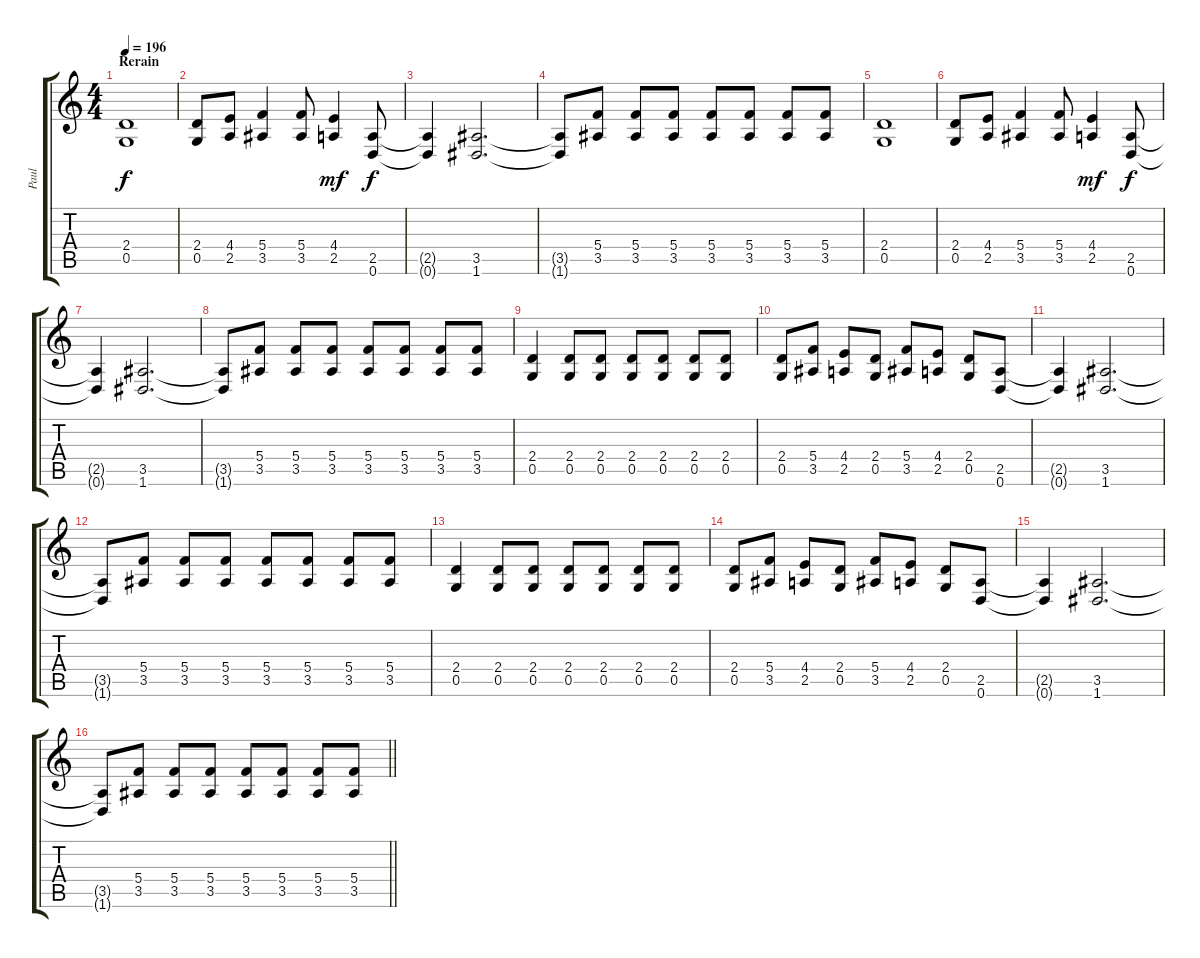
\track ("Paul" "Paul") {instrument distortionguitar}
\staff {score tabs}
\tuning (D4 A3 F3 C3 G2 D2) {hide}
\ts (4 4)
\section ("" "Rerain")
\tempo 196
\clef g2
\ks c
(2.4 0.5).1{dy f} |
(2.4 0.5).8 (4.4 2.5).8 (5.4 3.5).4 (5.4 3.5).8 (4.4 2.5).4{dy mf} (2.5 0.6).8{dy f} |
(2.5{t} 0.6{t}).4 (3.5 1.6).2{d} |
(3.5{t} 1.6{t}).8 (5.4 3.5).8 (5.4 3.5).8 (5.4 3.5).8 (5.4 3.5).8 (5.4 3.5).8 (5.4 3.5).8 (5.4 3.5).8 |
(2.4 0.5).1 |
(2.4 0.5).8 (4.4 2.5).8 (5.4 3.5).4 (5.4 3.5).8 (4.4 2.5).4{dy mf} (2.5 0.6).8{dy f} |
(2.5{t} 0.6{t}).4 (3.5 1.6).2{d} |
(3.5{t} 1.6{t}).8 (5.4 3.5).8 (5.4 3.5).8 (5.4 3.5).8 (5.4 3.5).8 (5.4 3.5).8 (5.4 3.5).8 (5.4 3.5).8 |
(2.4 0.5).4 (2.4 0.5).8 (2.4 0.5).8 (2.4 0.5).8 (2.4 0.5).8 (2.4 0.5).8 (2.4 0.5).8 |
(2.4 0.5).8 (5.4 3.5).8 (4.4 2.5).8 (2.4 0.5).8 (5.4 3.5).8 (4.4 2.5).8 (2.4 0.5).8 (2.5 0.6).8 |
(2.5{t} 0.6{t}).4 (3.5 1.6).2{d} |
(3.5{t} 1.6{t}).8 (5.4 3.5).8 (5.4 3.5).8 (5.4 3.5).8 (5.4 3.5).8 (5.4 3.5).8 (5.4 3.5).8 (5.4 3.5).8 |
(2.4 0.5).4 (2.4 0.5).8 (2.4 0.5).8 (2.4 0.5).8 (2.4 0.5).8 (2.4 0.5).8 (2.4 0.5).8 |
(2.4 0.5).8 (5.4 3.5).8 (4.4 2.5).8 (2.4 0.5).8 (5.4 3.5).8 (4.4 2.5).8 (2.4 0.5).8 (2.5 0.6).8 |
(2.5{t} 0.6{t}).4 (3.5 1.6).2{d} |
\barLineRight lightlight
(3.5{t} 1.6{t}).8 (5.4 3.5).8 (5.4 3.5).8 (5.4 3.5).8 (5.4 3.5).8 (5.4 3.5).8 (5.4 3.5).8 (5.4 3.5).8
